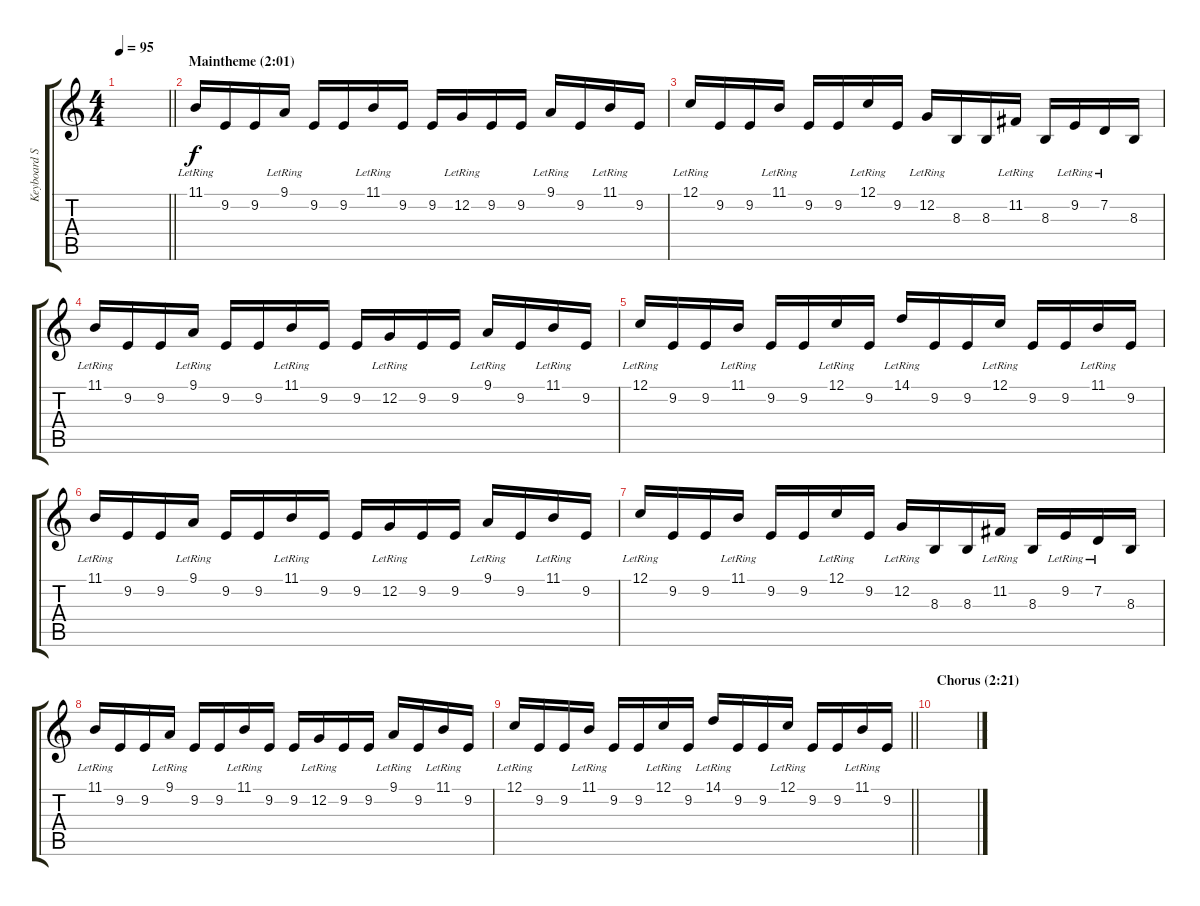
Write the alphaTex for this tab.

\track ("Keyboard Solo 2" "Keyboard S") {instrument stringensemble1}
\staff {score tabs}
\tuning (C4 G3 Eb3 Bb2 F2 C2) {hide}
\ts (4 4)
\tempo 95
\clef g2
\barLineRight lightlight
\ks c
|
\section ("" "Maintheme (2:01)")
11.1{lr}.16{volume 9 instrument stringensemble1} 9.2.16 9.2.16 9.1{lr}.16 9.2.16 9.2.16 11.1{lr}.16 9.2.16 9.2.16 12.2{lr}.16 9.2.16 9.2.16 9.1{lr}.16 9.2.16 11.1{lr}.16 9.2.16 |
12.1{lr}.16 9.2.16 9.2.16 11.1{lr}.16 9.2.16 9.2.16 12.1{lr}.16 9.2.16 12.2{lr}.16 8.3.16 8.3.16 11.2{lr}.16 8.3.16 9.2{lr}.16 7.2{lr}.16 8.3.16 |
11.1{lr}.16 9.2.16 9.2.16 9.1{lr}.16 9.2.16 9.2.16 11.1{lr}.16 9.2.16 9.2.16 12.2{lr}.16 9.2.16 9.2.16 9.1{lr}.16 9.2.16 11.1{lr}.16 9.2.16 |
12.1{lr}.16 9.2.16 9.2.16 11.1{lr}.16 9.2.16 9.2.16 12.1{lr}.16 9.2.16 14.1{lr}.16 9.2.16 9.2.16 12.1{lr}.16 9.2.16 9.2.16 11.1{lr}.16 9.2.16 |
11.1{lr}.16 9.2.16 9.2.16 9.1{lr}.16 9.2.16 9.2.16 11.1{lr}.16 9.2.16 9.2.16 12.2{lr}.16 9.2.16 9.2.16 9.1{lr}.16 9.2.16 11.1{lr}.16 9.2.16 |
12.1{lr}.16 9.2.16 9.2.16 11.1{lr}.16 9.2.16 9.2.16 12.1{lr}.16 9.2.16 12.2{lr}.16 8.3.16 8.3.16 11.2{lr}.16 8.3.16 9.2{lr}.16 7.2{lr}.16 8.3.16 |
11.1{lr}.16 9.2.16 9.2.16 9.1{lr}.16 9.2.16 9.2.16 11.1{lr}.16 9.2.16 9.2.16 12.2{lr}.16 9.2.16 9.2.16 9.1{lr}.16 9.2.16 11.1{lr}.16 9.2.16 |
\barLineRight lightlight
12.1{lr}.16 9.2.16 9.2.16 11.1{lr}.16 9.2.16 9.2.16 12.1{lr}.16 9.2.16 14.1{lr}.16 9.2.16 9.2.16 12.1{lr}.16 9.2.16 9.2.16 11.1{lr}.16 9.2.16 |
\section ("" "Chorus (2:21)")
